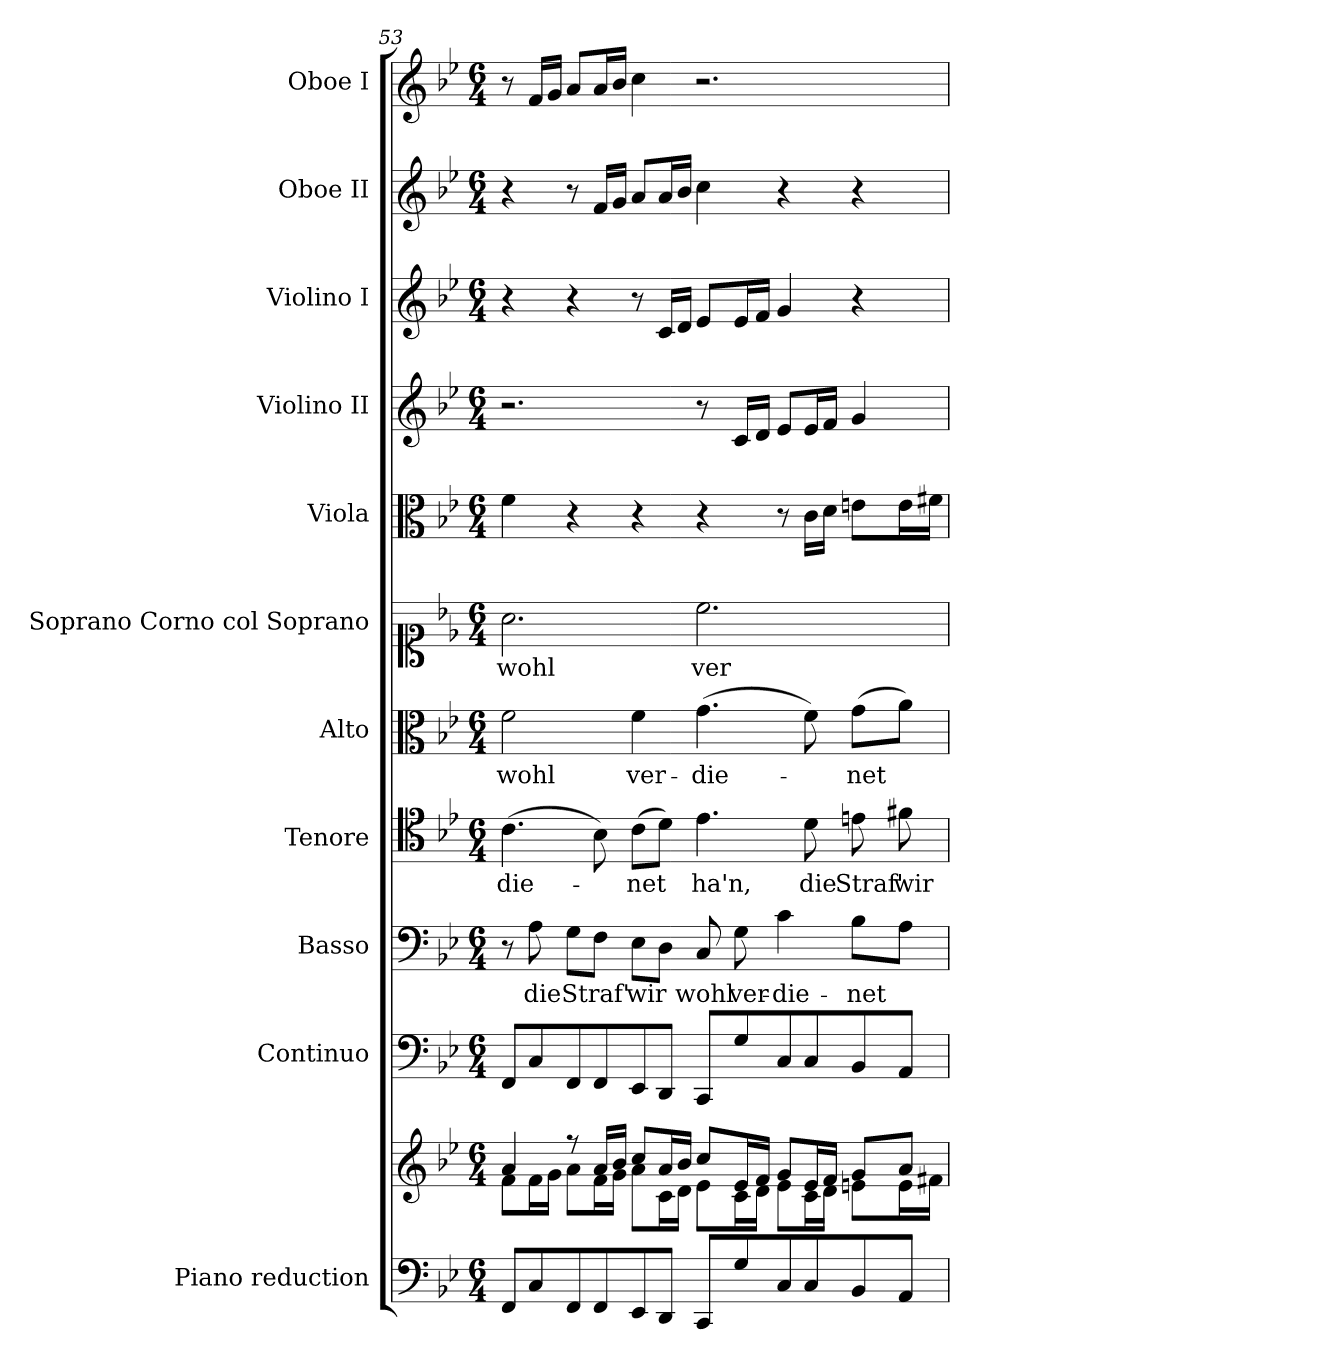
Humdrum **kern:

**kern	**kern	**kern	**kern	**text	**kern	**text	**kern	**text	**kern	**text	**kern	**kern	**kern	**kern	**kern
*part11	*part11	*part10	*part9	*part9	*part8	*part8	*part7	*part7	*part6	*part6	*part5	*part4	*part3	*part2	*part1
*staff12	*staff11	*staff10	*staff9	*staff9	*staff8	*staff8	*staff7	*staff7	*staff6	*staff6	*staff5	*staff4	*staff3	*staff2	*staff1
*I"Piano reduction	*	*I"Continuo	*I"Basso	*	*I"Tenore	*	*I"Alto	*	*I"Soprano Corno col Soprano	*	*I"Viola	*I"Violino II	*I"Violino I	*I"Oboe II	*I"Oboe I
*I'Pno	*	*	*	*	*	*	*	*	*	*	*I'Vla	*I'Vln	*I'Vln	*I'Ob	*I'Ob
!!LO:PB:g=z
*clefF4	*clefG2	*clefF4	*clefF4	*	*clefC4	*	*clefC3	*	*clefC1	*	*clefC3	*clefG2	*clefG2	*clefG2	*clefG2
*k[b-e-]	*k[b-e-]	*k[b-e-]	*k[b-e-]	*	*k[b-e-]	*	*k[b-e-]	*	*k[b-e-]	*	*k[b-e-]	*k[b-e-]	*k[b-e-]	*k[b-e-]	*k[b-e-]
*M6/4	*M6/4	*M6/4	*M6/4	*	*M6/4	*	*M6/4	*	*M6/4	*	*M6/4	*M6/4	*M6/4	*M6/4	*M6/4
=53	=53	=53	=53	=53	=53	=53	=53	=53	=53	=53	=53	=53	=53	=53	=53
*	*^	*	*	*	*	*	*	*	*	*	*	*	*	*	*
!	!	!	!	!	!	!	!LO:LY:b	!	!LO:LY:b	!	!LO:LY:b	!	!	!	!	!
8FF/L	4a/	8f\L	8FF/L	8r	.	(4.c\	-die-	2f\	wohl	2.a\	wohl	4f\	2.r	4r	4r	8r
!	!	!	!	!	!LO:LY:b	!	!	!	!	!	!	!	!	!	!	!
8C/	.	16f\L	8C/	8A\	die	.	.	.	.	.	.	.	.	.	.	16f/LL
.	.	16g\JJ	.	.	.	.	.	.	.	.	.	.	.	.	.	16g/JJ
!	!	!	!	!	!LO:LY:b	!	!	!	!	!	!	!	!	!	!	!
8FF/	8r	8a\L	8FF/	8G\L	Straf'	.	.	.	.	.	.	4r	.	4r	8r	8a/L
8FF/	16a/LL	16f\L	8FF/	8F\J	.	8B-\)	.	.	.	.	.	.	.	.	16f/LL	16a/L
.	16b-/JJ	16g\JJ	.	.	.	.	.	.	.	.	.	.	.	.	16g/JJ	16b-/JJ
!	!	!	!	!	!LO:LY:b	!	!LO:LY:b	!	!LO:LY:b	!	!	!	!	!	!	!
8EE-/	8cc/L	8a\L	8EE-/	8E-\L	wir	(8c\L	-net	4f\	ver-	.	.	4r	.	8r	8a/L	4cc\
8DD/J	16a/L	16c\L	8DD/J	8D\J	.	8d\J)	.	.	.	.	.	.	.	16c/LL	16a/L	.
.	16b-/JJ	16d\JJ	.	.	.	.	.	.	.	.	.	.	.	16d/JJ	16b-/JJ	.
!	!	!	!	!	!LO:LY:b	!	!LO:LY:b	!	!LO:LY:b	!	!LO:LY:b	!	!	!	!	!
8CC/L	8cc/L	8e-\L	8CC/L	8C/	wohl	4.e-\	ha'n,	(4.g\	-die-	2.cc\	ver-	4r	8r	8e-/L	4cc\	2.r
!	!	!	!	!	!LO:LY:b	!	!	!	!	!	!	!	!	!	!	!
8G/	16e-/L	16c\L	8G/	8G\	ver-	.	.	.	.	.	.	.	16c/LL	16e-/L	.	.
.	16f/JJ	16d\JJ	.	.	.	.	.	.	.	.	.	.	16d/JJ	16f/JJ	.	.
!	!	!	!	!	!LO:LY:b	!	!	!	!	!	!	!	!	!	!	!
8C/	8g/L	8e-\L	8C/	4c\	-die-	.	.	.	.	.	.	8r	8e-/L	4g/	4r	.
!	!	!	!	!	!	!	!LO:LY:b	!	!	!	!	!	!	!	!	!
8C/	16e-/L	16c\L	8C/	.	.	8d\	die	8f\)	.	.	.	16c\LL	16e-/L	.	.	.
.	16f/JJ	16d\JJ	.	.	.	.	.	.	.	.	.	16d\JJ	16f/JJ	.	.	.
!	!	!	!	!	!LO:LY:b	!	!LO:LY:b	!	!LO:LY:b	!	!	!	!	!	!	!
8BB-/	8g/L	8en\L	8BB-/	8B-\L	-net	8en\	Straf'	(8g\L	-net	.	.	8en\L	4g/	4r	4r	.
!	!	!	!	!	!	!	!LO:LY:b	!	!	!	!	!	!	!	!	!
8AA/J	8a/J	16e\L	8AA/J	8A\J	.	8f#X\	wir	8a\J)	.	.	.	16e\L	.	.	.	.
.	.	16f#X\JJ	.	.	.	.	.	.	.	.	.	16f#X\JJ	.	.	.	.
*	*v	*v	*	*	*	*	*	*	*	*	*	*	*	*	*	*
=	=	=	=	=	=	=	=	=	=	=	=	=	=	=	=
*-	*-	*-	*-	*-	*-	*-	*-	*-	*-	*-	*-	*-	*-	*-	*-
